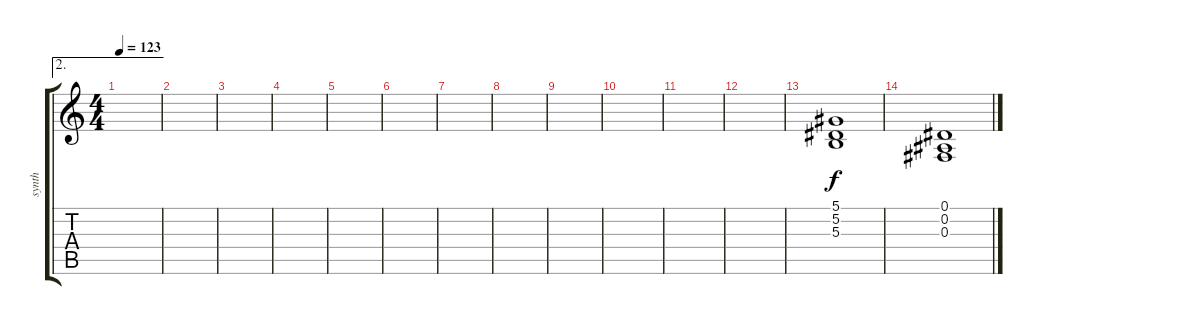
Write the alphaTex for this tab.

\track ("synth" "synth") {instrument pad8sweep}
\staff {score tabs}
\tuning (Eb4 Bb3 Gb3 Db3 Ab2 Eb2) {hide}
\ae 2
\ts (4 4)
\tempo 123
\clef g2
\ks c
|
|
|
|
|
|
|
|
|
|
|
|
(5.1 5.2 5.3).1 |
(0.1 0.2 0.3).1
